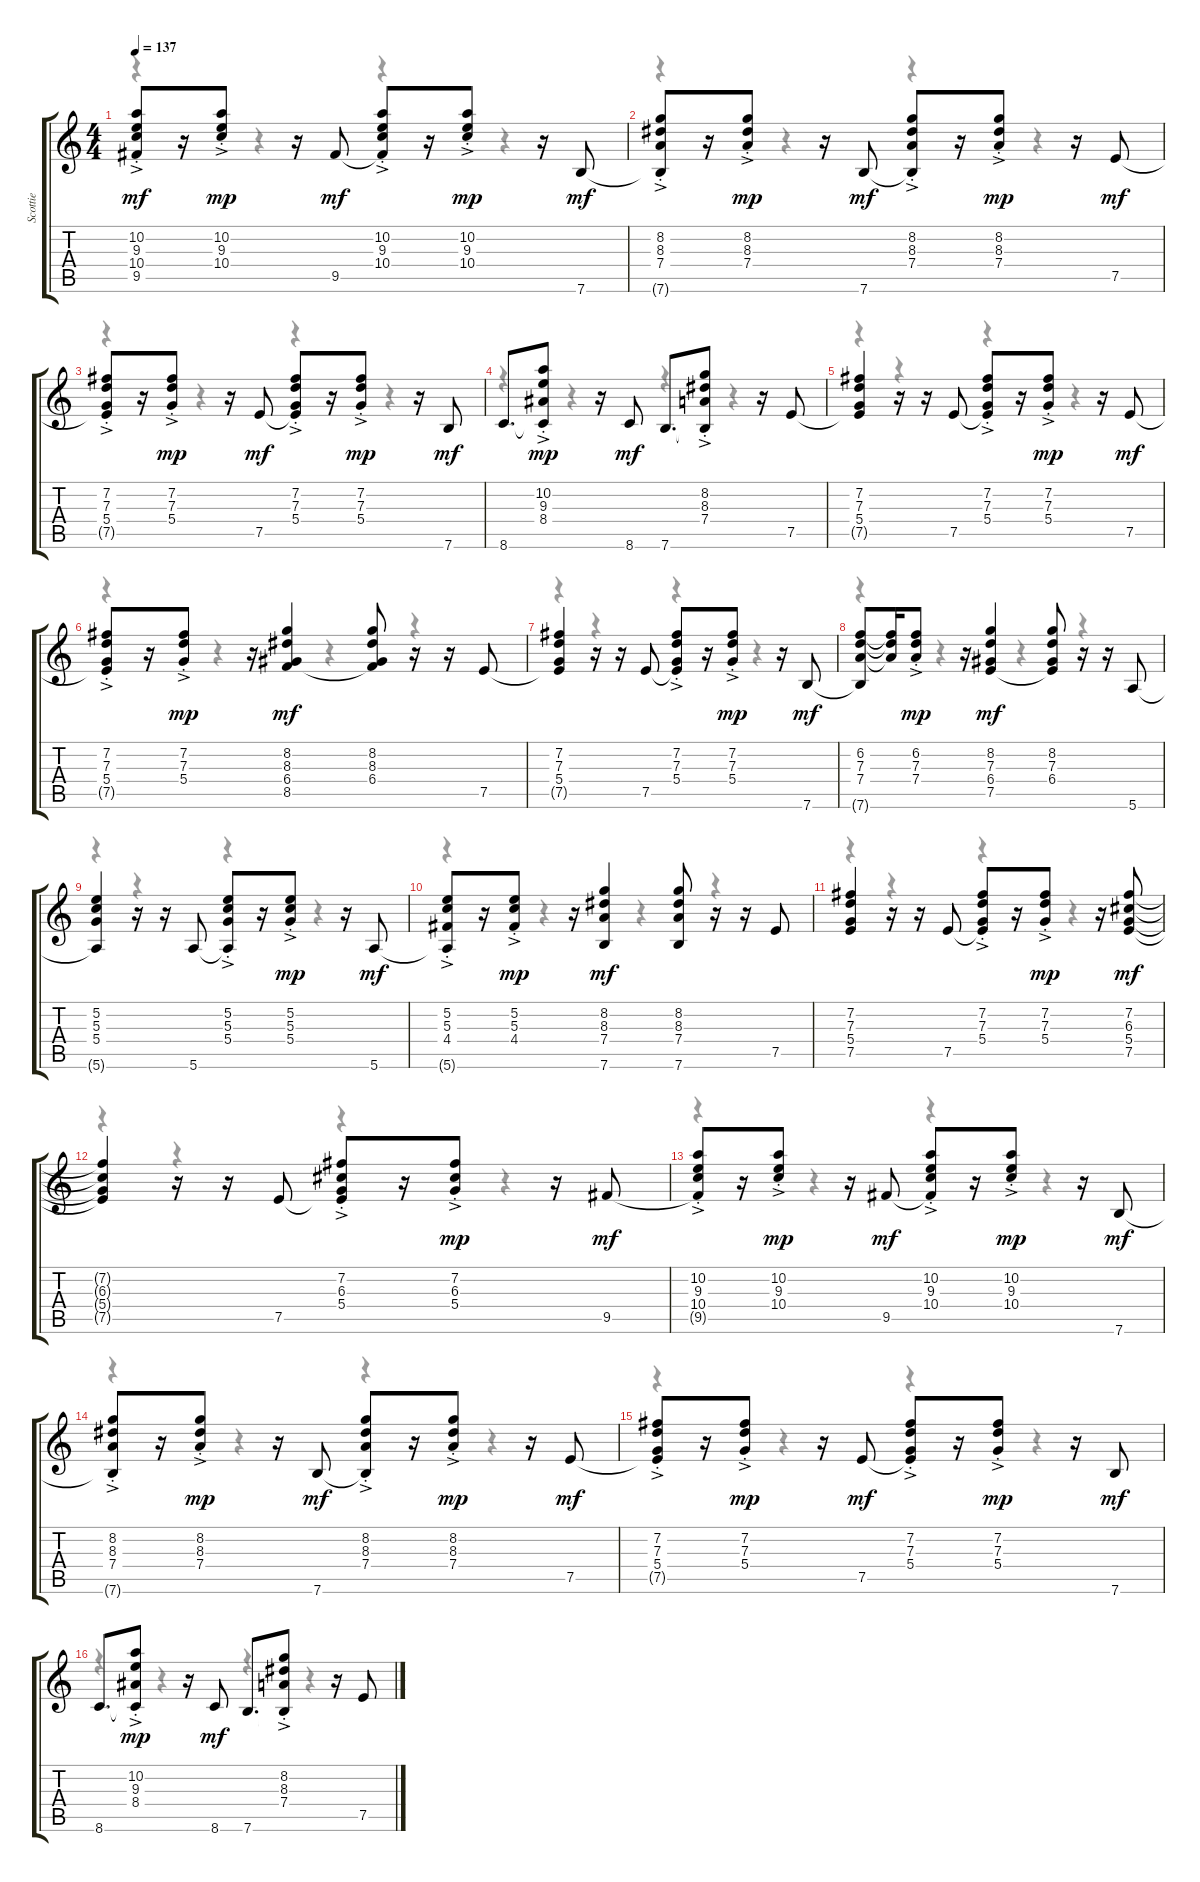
\track ("Scottie" "Scottie") {instrument acousticguitarnylon}
\staff {score tabs}
\tuning (E4 B3 G3 D3 A2 E2) {hide}
\voice
\ts (4 4)
\tempo 137
\clef g2
\ks c
(10.2{ac st} 9.3{ac st} 10.4{ac st} 9.5{t}).8{dy mf} r.16 (10.2{ac st} 9.3{ac st} 10.4{ac st}).8{dy mp} r.16 9.5.8{dy mf} (10.2{ac st} 9.3{ac st} 10.4{ac st} 9.5{t}).8 r.16 (10.2{ac st} 9.3{ac st} 10.4{ac st}).8{dy mp} r.16 7.6.8{dy mf} |
(8.2{ac st} 8.3{ac st} 7.4{ac st} 7.6{t}).8 r.16 (8.2{ac st} 8.3{ac st} 7.4{ac st}).8{dy mp} r.16 7.6.8{dy mf} (8.2{ac st} 8.3{ac st} 7.4{ac st} 7.6{t}).8 r.16 (8.2{ac st} 8.3{ac st} 7.4{ac st}).8{dy mp} r.16 7.5.8{dy mf} |
(7.2{ac st} 7.3{ac st} 5.4{ac st} 7.5{t}).8 r.16 (7.2{ac st} 7.3{ac st} 5.4{ac st}).8{dy mp} r.16 7.5.8{dy mf} (7.2{ac st} 7.3{ac st} 5.4{ac st} 7.5{t}).8 r.16 (7.2{ac st} 7.3{ac st} 5.4{ac st}).8{dy mp} r.16 7.6.8{dy mf} |
8.6.8{d} (10.2{ac st} 9.3{ac st} 8.4{ac st} 8.6{ac st t}).8{dy mp} r.16 8.6.8{dy mf} 7.6.8{d} (8.2{ac st} 8.3{ac st} 7.4{ac st} 7.6{t}).8 r.16 7.5.8 |
(7.2 7.3 5.4 7.5{t}).4 r.16 r.16 7.5.8 (7.2{ac st} 7.3{ac st} 5.4{ac st} 7.5{t}).8 r.16 (7.2{ac st} 7.3{ac st} 5.4{ac st}).8{dy mp} r.16 7.5.8{dy mf} |
(7.2{ac st} 7.3{ac st} 5.4{ac st} 7.5{t}).8 r.16 (7.2{ac st} 7.3{ac st} 5.4{ac st}).8{dy mp} r.16 (8.2 8.3 6.4 8.5).4{dy mf} (8.2 8.3 6.4 8.5{t}).8 r.16 r.16 7.5.8 |
(7.2 7.3 5.4 7.5{t}).4 r.16 r.16 7.5.8 (7.2{ac st} 7.3{ac st} 5.4{ac st} 7.5{t}).8 r.16 (7.2{ac st} 7.3{ac st} 5.4{ac st}).8{dy mp} r.16 7.6.8{dy mf} |
(6.2 7.3 7.4 7.6{t}).8 (6.2{t} 7.3{t} 7.4{t}).16 (6.2{ac st} 7.3{ac st} 7.4{ac st}).8{dy mp} r.16 (8.2 7.3 6.4 7.5).4{dy mf} (8.2 7.3 6.4 7.5{t}).8 r.16 r.16 5.6.8 |
(5.2 5.3 5.4 5.6{t}).4 r.16 r.16 5.6.8 (5.2{ac st} 5.3{ac st} 5.4{ac st} 5.6{t}).8 r.16 (5.2{ac st} 5.3{ac st} 5.4{ac st}).8{dy mp} r.16 5.6.8{dy mf} |
(5.2{ac st} 5.3{ac st} 4.4{ac st} 5.6{t}).8 r.16 (5.2{ac st} 5.3{ac st} 4.4{ac st}).8{dy mp} r.16 (8.2 8.3 7.4 7.6).4{dy mf} (8.2 8.3 7.4 7.6).8 r.16 r.16 7.5.8 |
(7.2 7.3 5.4 7.5).4 r.16 r.16 7.5.8 (7.2{ac st} 7.3{ac st} 5.4{ac st} 7.5{t}).8 r.16 (7.2{ac st} 7.3{ac st} 5.4{ac st}).8{dy mp} r.16 (7.2 6.3 5.4 7.5).8{dy mf} |
(7.2{t} 6.3{t} 5.4{t} 7.5{t}).4 r.16 r.16 7.5.8 (7.2{ac st} 6.3{ac st} 5.4{ac st} 7.5{t}).8 r.16 (7.2{ac st} 6.3{ac st} 5.4{ac st}).8{dy mp} r.16 9.5.8{dy mf} |
(10.2{ac st} 9.3{ac st} 10.4{ac st} 9.5{t}).8 r.16 (10.2{ac st} 9.3{ac st} 10.4{ac st}).8{dy mp} r.16 9.5.8{dy mf} (10.2{ac st} 9.3{ac st} 10.4{ac st} 9.5{t}).8 r.16 (10.2{ac st} 9.3{ac st} 10.4{ac st}).8{dy mp} r.16 7.6.8{dy mf} |
(8.2{ac st} 8.3{ac st} 7.4{ac st} 7.6{t}).8 r.16 (8.2{ac st} 8.3{ac st} 7.4{ac st}).8{dy mp} r.16 7.6.8{dy mf} (8.2{ac st} 8.3{ac st} 7.4{ac st} 7.6{t}).8 r.16 (8.2{ac st} 8.3{ac st} 7.4{ac st}).8{dy mp} r.16 7.5.8{dy mf} |
(7.2{ac st} 7.3{ac st} 5.4{ac st} 7.5{t}).8 r.16 (7.2{ac st} 7.3{ac st} 5.4{ac st}).8{dy mp} r.16 7.5.8{dy mf} (7.2{ac st} 7.3{ac st} 5.4{ac st} 7.5{t}).8 r.16 (7.2{ac st} 7.3{ac st} 5.4{ac st}).8{dy mp} r.16 7.6.8{dy mf} |
8.6.8{d} (10.2{ac st} 9.3{ac st} 8.4{ac st} 8.6{ac st t}).8{dy mp} r.16 8.6.8{dy mf} 7.6.8{d} (8.2{ac st} 8.3{ac st} 7.4{ac st} 7.6{t}).8 r.16 7.5.8
\voice
\clef g2
\ottava regular
\simile none
\ks c
r.4{dy f} r.4 r.4 r.4 |
r.4 r.4 r.4 r.4 |
r.4 r.4 r.4 r.4 |
r.4 r.4 r.4 r.4 |
r.4 r.4 r.4 r.4 |
r.4 r.4 r.4 r.4 |
r.4 r.4 r.4 r.4 |
r.4 r.4 r.4 r.4 |
r.4 r.4 r.4 r.4 |
r.4 r.4 r.4 r.4 |
r.4 r.4 r.4 r.4 |
r.4 r.4 r.4 r.4 |
r.4 r.4 r.4 r.4 |
r.4 r.4 r.4 r.4 |
r.4 r.4 r.4 r.4 |
r.4 r.4 r.4 r.4
